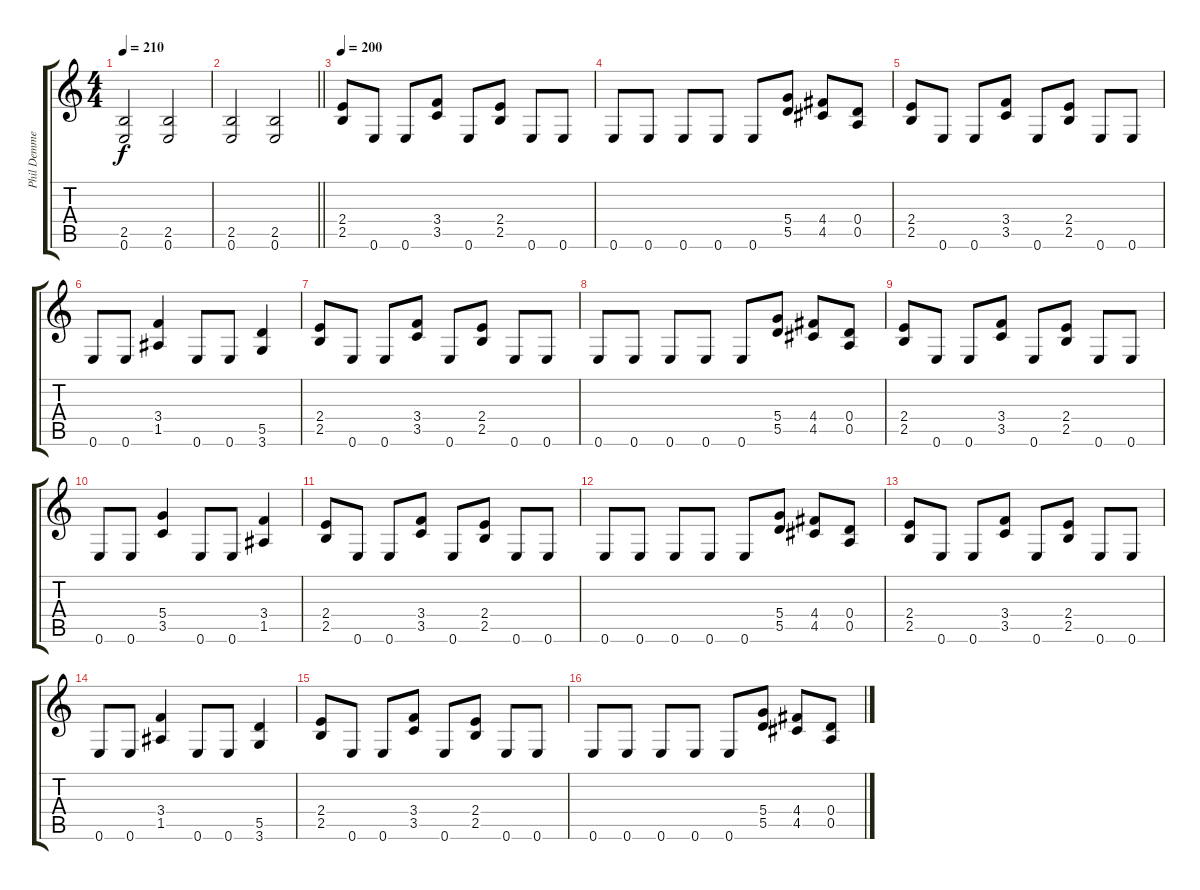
\track ("Phil Demmel" "Phil Demme") {instrument distortionguitar}
\staff {score tabs}
\tuning (E4 B3 G3 D3 A2 E2) {hide}
\ts (4 4)
\tempo 210
\clef g2
\ks c
(2.5 0.6).2{dy f} (2.5 0.6).2 |
\barLineRight lightlight
(2.5 0.6).2 (2.5 0.6).2 |
\tempo 200
(2.4 2.5).8 0.6.8 0.6.8 (3.4 3.5).8 0.6.8 (2.4 2.5).8 0.6.8 0.6.8 |
0.6.8 0.6.8 0.6.8 0.6.8 0.6.8 (5.4 5.5).8 (4.4 4.5).8 (0.4 0.5).8 |
(2.4 2.5).8 0.6.8 0.6.8 (3.4 3.5).8 0.6.8 (2.4 2.5).8 0.6.8 0.6.8 |
0.6.8 0.6.8 (3.4 1.5).4 0.6.8 0.6.8 (5.5 3.6).4 |
(2.4 2.5).8 0.6.8 0.6.8 (3.4 3.5).8 0.6.8 (2.4 2.5).8 0.6.8 0.6.8 |
0.6.8 0.6.8 0.6.8 0.6.8 0.6.8 (5.4 5.5).8 (4.4 4.5).8 (0.4 0.5).8 |
(2.4 2.5).8 0.6.8 0.6.8 (3.4 3.5).8 0.6.8 (2.4 2.5).8 0.6.8 0.6.8 |
0.6.8 0.6.8 (5.4 3.5).4 0.6.8 0.6.8 (3.4 1.5).4 |
(2.4 2.5).8 0.6.8 0.6.8 (3.4 3.5).8 0.6.8 (2.4 2.5).8 0.6.8 0.6.8 |
0.6.8 0.6.8 0.6.8 0.6.8 0.6.8 (5.4 5.5).8 (4.4 4.5).8 (0.4 0.5).8 |
(2.4 2.5).8 0.6.8 0.6.8 (3.4 3.5).8 0.6.8 (2.4 2.5).8 0.6.8 0.6.8 |
0.6.8 0.6.8 (3.4 1.5).4 0.6.8 0.6.8 (5.5 3.6).4 |
(2.4 2.5).8 0.6.8 0.6.8 (3.4 3.5).8 0.6.8 (2.4 2.5).8 0.6.8 0.6.8 |
0.6.8 0.6.8 0.6.8 0.6.8 0.6.8 (5.4 5.5).8 (4.4 4.5).8 (0.4 0.5).8
